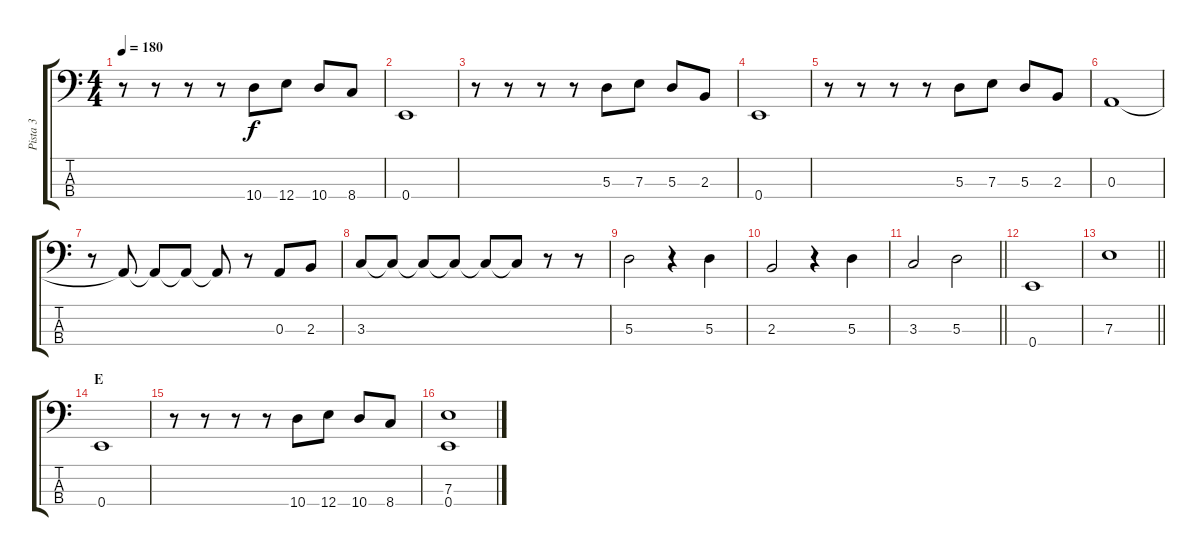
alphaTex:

\track ("Pista 3" "Pista 3") {instrument electricbassfinger}
\staff {score tabs}
\tuning (G2 D2 A1 E1) {hide}
\ts (4 4)
\tempo 180
\clef f4
\ks c
r.8{dy f} r.8 r.8 r.8 10.4.8 12.4.8 10.4.8 8.4.8 |
0.4.1 |
r.8 r.8 r.8 r.8 5.3.8 7.3.8 5.3.8 2.3.8 |
0.4.1 |
r.8 r.8 r.8 r.8 5.3.8 7.3.8 5.3.8 2.3.8 |
0.3.1 |
r.8 0.3{t}.8 0.3{t}.8 0.3{t}.8 0.3{t}.8 r.8 0.3.8 2.3.8 |
3.3.8 3.3{t}.8 3.3{t}.8 3.3{t}.8 3.3{t}.8 3.3{t}.8 r.8 r.8 |
5.3.2 r.4 5.3.4 |
2.3.2 r.4 5.3.4 |
\barLineRight lightlight
3.3.2 5.3.2 |
0.4.1 |
\barLineRight lightlight
7.3.1 |
\section ("" "E")
0.4.1 |
r.8 r.8 r.8 r.8 10.4.8 12.4.8 10.4.8 8.4.8 |
(7.3 0.4).1
